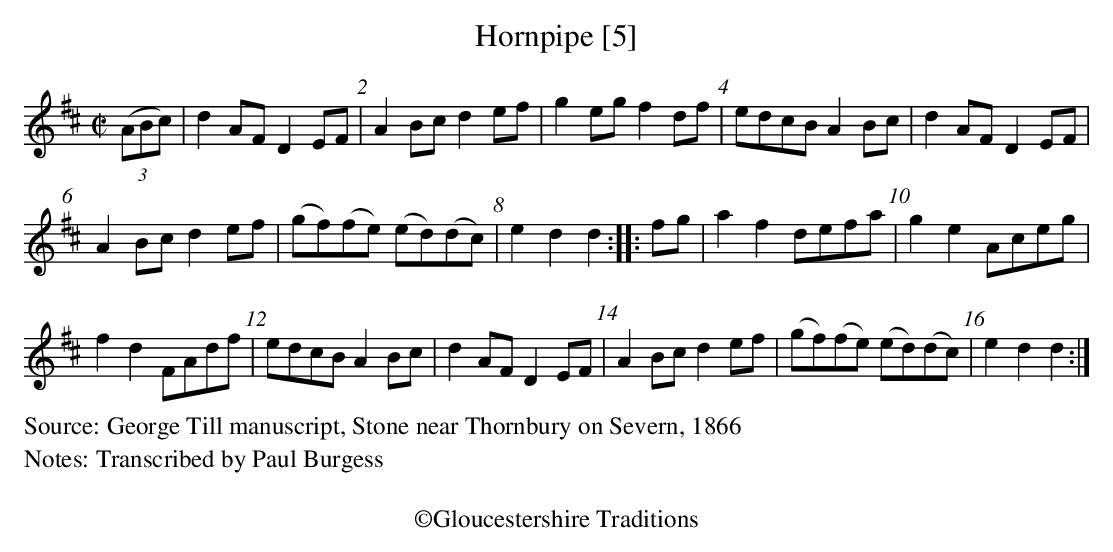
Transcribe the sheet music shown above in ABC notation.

X:1
T:Hornpipe [5]
M:C|
L:1/8
K:D
((3ABc) | d2 AF D2 EF | A2 Bc d2 ef | g2 eg f2 df | edcB A2 Bc |\
 d2 AFD2 EF |
A2 Bc d2 ef | (gf)(fe) (ed)(dc) | e2 d2 d2 ::\
fg | a2 f2 defa | g2 e2 Aceg |
 f2 d2 FAdf | edcB A2 Bc |\
 d2 AF D2 EF | A2 Bc d2 ef | (gf)(fe) (ed)(dc) | e2 d2 d2 :|
